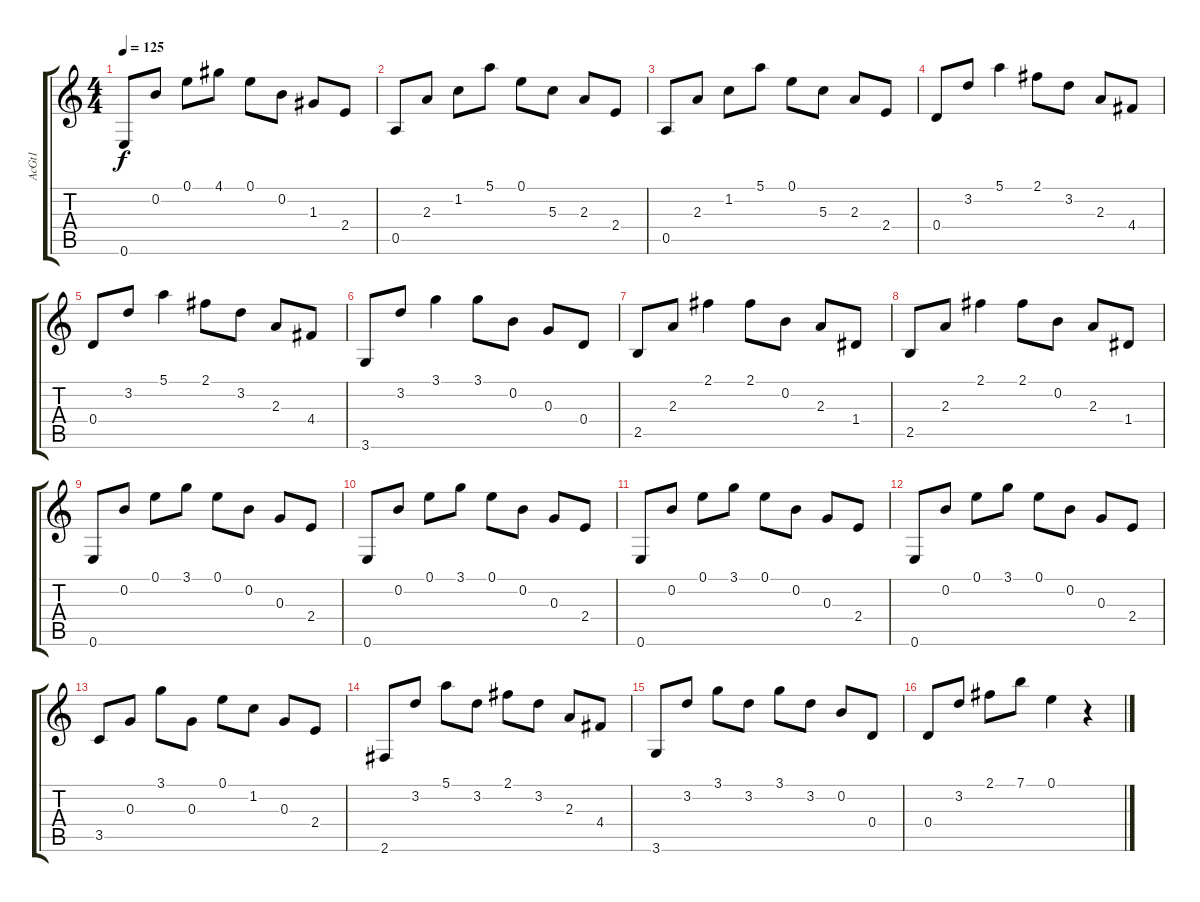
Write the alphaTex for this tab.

\track ("AcGt1" "AcGt1") {instrument acousticguitarsteel}
\staff {score tabs}
\tuning (E4 B3 G3 D3 A2 E2) {hide}
\ts (4 4)
\tempo 125
\clef g2
\ks c
0.6.8{dy f} 0.2.8 0.1.8 4.1.8 0.1.8 0.2.8 1.3.8 2.4.8 |
0.5.8 2.3.8 1.2.8 5.1.8 0.1.8 5.3.8 2.3.8 2.4.8 |
0.5.8 2.3.8 1.2.8 5.1.8 0.1.8 5.3.8 2.3.8 2.4.8 |
0.4.8 3.2.8 5.1.4 2.1.8 3.2.8 2.3.8 4.4.8 |
0.4.8 3.2.8 5.1.4 2.1.8 3.2.8 2.3.8 4.4.8 |
3.6.8 3.2.8 3.1.4 3.1.8 0.2.8 0.3.8 0.4.8 |
2.5.8 2.3.8 2.1.4 2.1.8 0.2.8 2.3.8 1.4.8 |
2.5.8 2.3.8 2.1.4 2.1.8 0.2.8 2.3.8 1.4.8 |
0.6.8 0.2.8 0.1.8 3.1.8 0.1.8 0.2.8 0.3.8 2.4.8 |
0.6.8 0.2.8 0.1.8 3.1.8 0.1.8 0.2.8 0.3.8 2.4.8 |
0.6.8 0.2.8 0.1.8 3.1.8 0.1.8 0.2.8 0.3.8 2.4.8 |
0.6.8 0.2.8 0.1.8 3.1.8 0.1.8 0.2.8 0.3.8 2.4.8 |
3.5.8 0.3.8 3.1.8 0.3.8 0.1.8 1.2.8 0.3.8 2.4.8 |
2.6.8 3.2.8 5.1.8 3.2.8 2.1.8 3.2.8 2.3.8 4.4.8 |
3.6.8 3.2.8 3.1.8 3.2.8 3.1.8 3.2.8 0.2.8 0.4.8 |
0.4.8 3.2.8 2.1.8 7.1.8 0.1.4 r.4
